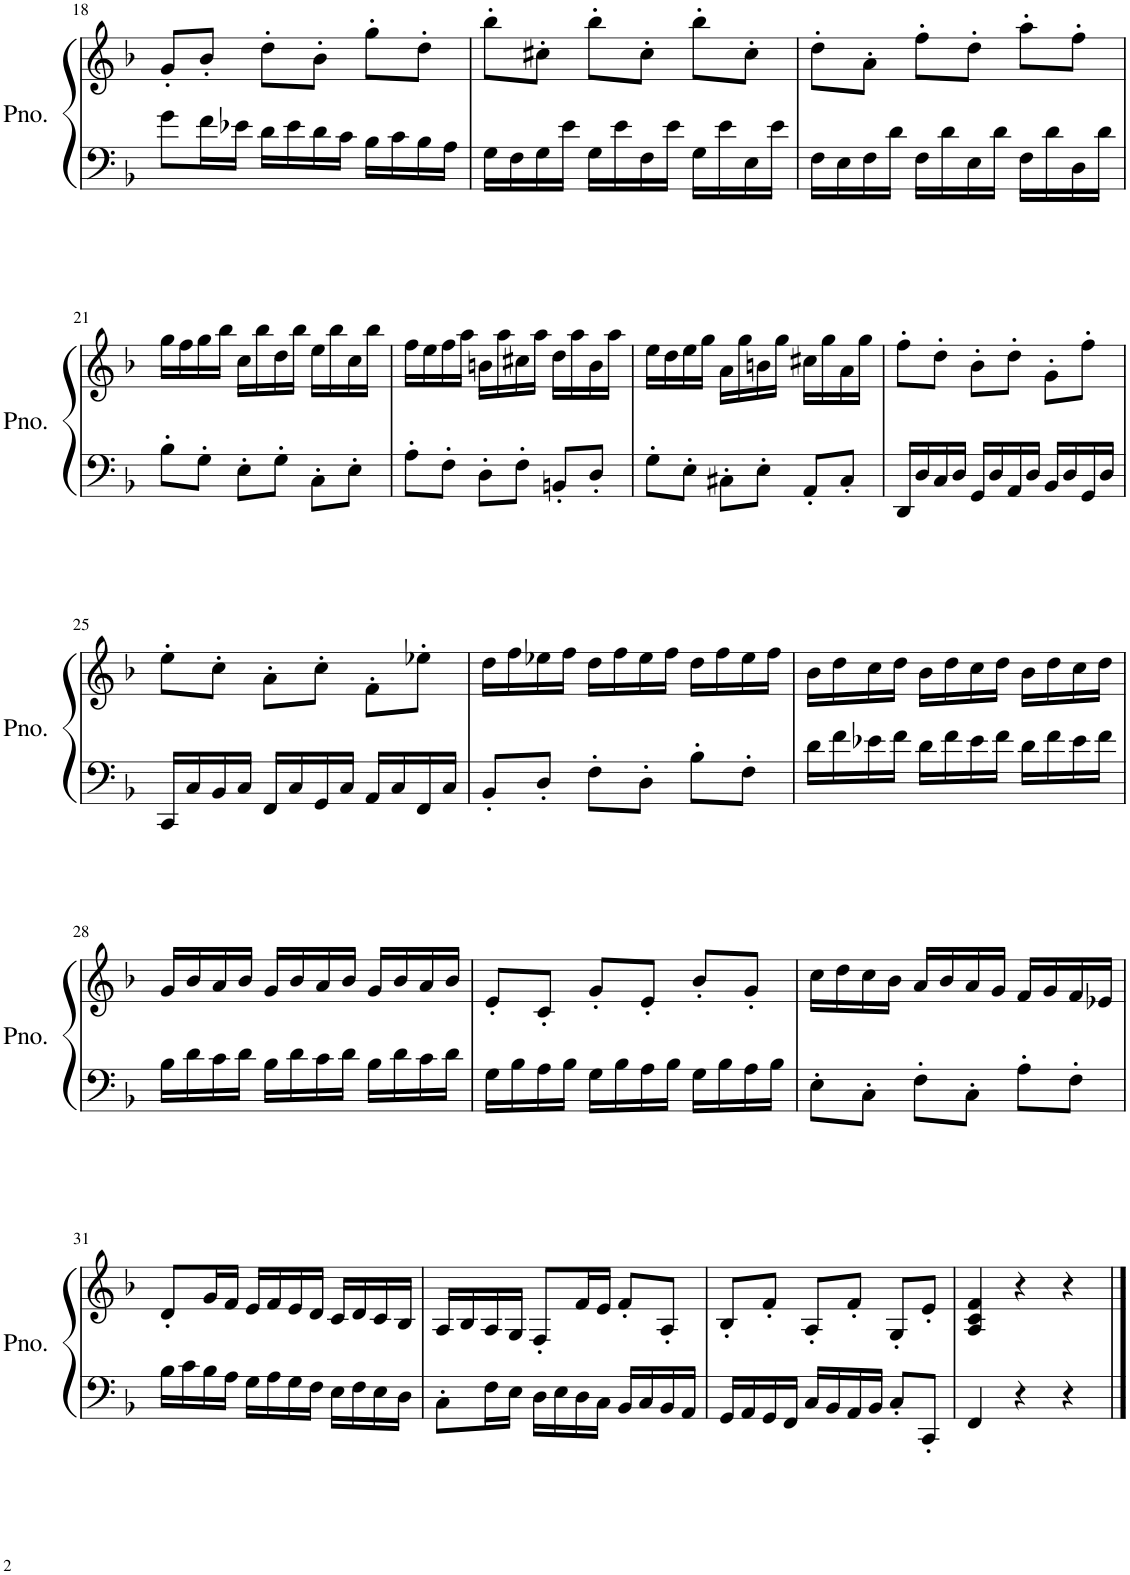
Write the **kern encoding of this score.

**kern	**kern
*part1	*part1
*staff2	*staff1
*I"Piano	*
*I'Pno.	*
!!LO:PB:g=z
*clefF4	*clefG2
*k[b-]	*k[b-]
*M3/4	*M3/4
=18	=18
8g\L	8g'/L
16f\L	8b-'/J
16e-X\JJ	.
16d\LL	8dd'\L
16e-\	.
16d\	8b-'\J
16c\JJ	.
16B-\LL	8gg'\L
16c\	.
16B-\	8dd'\J
16A\JJ	.
=19	=19
16G\LL	8bb-'\L
16F\	.
16G\	8cc#X'\J
16e\JJ	.
16G\LL	8bb-'\L
16e\	.
16F\	8cc#'\J
16e\JJ	.
16G\LL	8bb-'\L
16e\	.
16E\	8cc#'\J
16e\JJ	.
=20	=20
16F\LL	8dd'\L
16E\	.
16F\	8a'\J
16d\JJ	.
16F\LL	8ff'\L
16d\	.
16E\	8dd'\J
16d\JJ	.
16F\LL	8aa'\L
16d\	.
16D\	8ff'\J
16d\JJ	.
!!LO:LB:g=z
=21	=21
8B-'\L	16gg\LL
.	16ff\
8G'\J	16gg\
.	16bb-\JJ
8E'\L	16cc\LL
.	16bb-\
8G'\J	16dd\
.	16bb-\JJ
8C'\L	16ee\LL
.	16bb-\
8E'\J	16cc\
.	16bb-\JJ
=22	=22
8A'\L	16ff\LL
.	16ee\
8F'\J	16ff\
.	16aa\JJ
8D'\L	16bn\LL
.	16aa\
8F'\J	16cc#X\
.	16aa\JJ
8BBn'/L	16dd\LL
.	16aa\
8D'/J	16b\
.	16aa\JJ
=23	=23
8G'\L	16ee\LL
.	16dd\
8E'\J	16ee\
.	16gg\JJ
8C#X'\L	16a\LL
.	16gg\
8E'\J	16bn\
.	16gg\JJ
8AA'/L	16cc#X\LL
.	16gg\
8C#'/J	16a\
.	16gg\JJ
=24	=24
16DD/LL	8ff'\L
16D/	.
16C/	8dd'\J
16D/JJ	.
16GG/LL	8b-'\L
16D/	.
16AA/	8dd'\J
16D/JJ	.
16BB-/LL	8g'\L
16D/	.
16GG/	8ff'\J
16D/JJ	.
!!LO:LB:g=z
=25	=25
16CC/LL	8ee'\L
16C/	.
16BB-/	8cc'\J
16C/JJ	.
16FF/LL	8a'\L
16C/	.
16GG/	8cc'\J
16C/JJ	.
16AA/LL	8f'\L
16C/	.
16FF/	8ee-X'\J
16C/JJ	.
=26	=26
8BB-'/L	16dd\LL
.	16ff\
8D'/J	16ee-X\
.	16ff\JJ
8F'\L	16dd\LL
.	16ff\
8D'\J	16ee-\
.	16ff\JJ
8B-'\L	16dd\LL
.	16ff\
8F'\J	16ee-\
.	16ff\JJ
=27	=27
16d\LL	16b-\LL
16f\	16dd\
16e-X\	16cc\
16f\JJ	16dd\JJ
16d\LL	16b-\LL
16f\	16dd\
16e-\	16cc\
16f\JJ	16dd\JJ
16d\LL	16b-\LL
16f\	16dd\
16e-\	16cc\
16f\JJ	16dd\JJ
!!LO:LB:g=z
=28	=28
16B-\LL	16g/LL
16d\	16b-/
16c\	16a/
16d\JJ	16b-/JJ
16B-\LL	16g/LL
16d\	16b-/
16c\	16a/
16d\JJ	16b-/JJ
16B-\LL	16g/LL
16d\	16b-/
16c\	16a/
16d\JJ	16b-/JJ
=29	=29
16G\LL	8e'/L
16B-\	.
16A\	8c'/J
16B-\JJ	.
16G\LL	8g'/L
16B-\	.
16A\	8e'/J
16B-\JJ	.
16G\LL	8b-'/L
16B-\	.
16A\	8g'/J
16B-\JJ	.
=30	=30
8E'\L	16cc\LL
.	16dd\
8C'\J	16cc\
.	16b-\JJ
8F'\L	16a/LL
.	16b-/
8C'\J	16a/
.	16g/JJ
8A'\L	16f/LL
.	16g/
8F'\J	16f/
.	16e-X/JJ
!!LO:LB:g=z
=31	=31
16B-\LL	8d'/L
16c\	.
16B-\	16g/L
16A\JJ	16f/JJ
16G\LL	16e/LL
16A\	16f/
16G\	16e/
16F\JJ	16d/JJ
16E\LL	16c/LL
16F\	16d/
16E\	16c/
16D\JJ	16B-/JJ
=32	=32
8C'\L	16A/LL
.	16B-/
16F\L	16A/
16E\JJ	16G/JJ
16D\LL	8F'/L
16E\	.
16D\	16f/L
16C\JJ	16e/JJ
16BB-/LL	8f'/L
16C/	.
16BB-/	8A'/J
16AA/JJ	.
=33	=33
16GG/LL	8B-'/L
16AA/	.
16GG/	8f'/J
16FF/JJ	.
16C/LL	8A'/L
16BB-/	.
16AA/	8f'/J
16BB-/JJ	.
8C'/L	8G'/L
8CC'/J	8e'/J
=34	=34
4FF/	4A/ 4c/ 4f/
4r	4r
4r	4r
==	==
*-	*-
